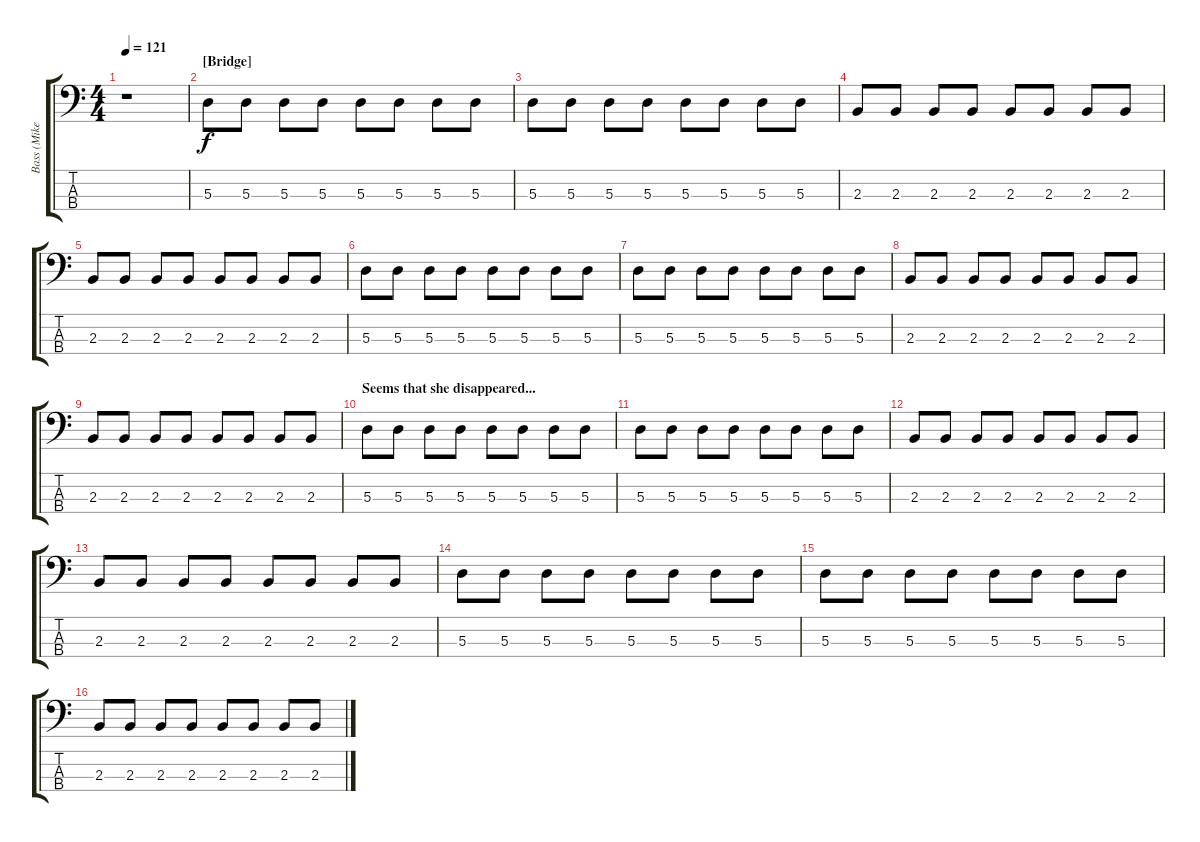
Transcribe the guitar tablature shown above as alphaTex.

\track ("Bass (Mike Dirnt)" "Bass (Mike") {instrument electricbasspick}
\staff {score tabs}
\tuning (G2 D2 A1 D1) {hide}
\ts (4 4)
\tempo 121
\clef f4
\ks c
r.1{dy f} |
\section ("" "[Bridge]")
5.3.8 5.3.8 5.3.8 5.3.8 5.3.8 5.3.8 5.3.8 5.3.8 |
5.3.8 5.3.8 5.3.8 5.3.8 5.3.8 5.3.8 5.3.8 5.3.8 |
2.3.8 2.3.8 2.3.8 2.3.8 2.3.8 2.3.8 2.3.8 2.3.8 |
2.3.8 2.3.8 2.3.8 2.3.8 2.3.8 2.3.8 2.3.8 2.3.8 |
5.3.8 5.3.8 5.3.8 5.3.8 5.3.8 5.3.8 5.3.8 5.3.8 |
5.3.8 5.3.8 5.3.8 5.3.8 5.3.8 5.3.8 5.3.8 5.3.8 |
2.3.8 2.3.8 2.3.8 2.3.8 2.3.8 2.3.8 2.3.8 2.3.8 |
2.3.8 2.3.8 2.3.8 2.3.8 2.3.8 2.3.8 2.3.8 2.3.8 |
\section ("" "Seems that she disappeared...")
5.3.8 5.3.8 5.3.8 5.3.8 5.3.8 5.3.8 5.3.8 5.3.8 |
5.3.8 5.3.8 5.3.8 5.3.8 5.3.8 5.3.8 5.3.8 5.3.8 |
2.3.8 2.3.8 2.3.8 2.3.8 2.3.8 2.3.8 2.3.8 2.3.8 |
2.3.8 2.3.8 2.3.8 2.3.8 2.3.8 2.3.8 2.3.8 2.3.8 |
5.3.8 5.3.8 5.3.8 5.3.8 5.3.8 5.3.8 5.3.8 5.3.8 |
5.3.8 5.3.8 5.3.8 5.3.8 5.3.8 5.3.8 5.3.8 5.3.8 |
2.3.8 2.3.8 2.3.8 2.3.8 2.3.8 2.3.8 2.3.8 2.3.8
